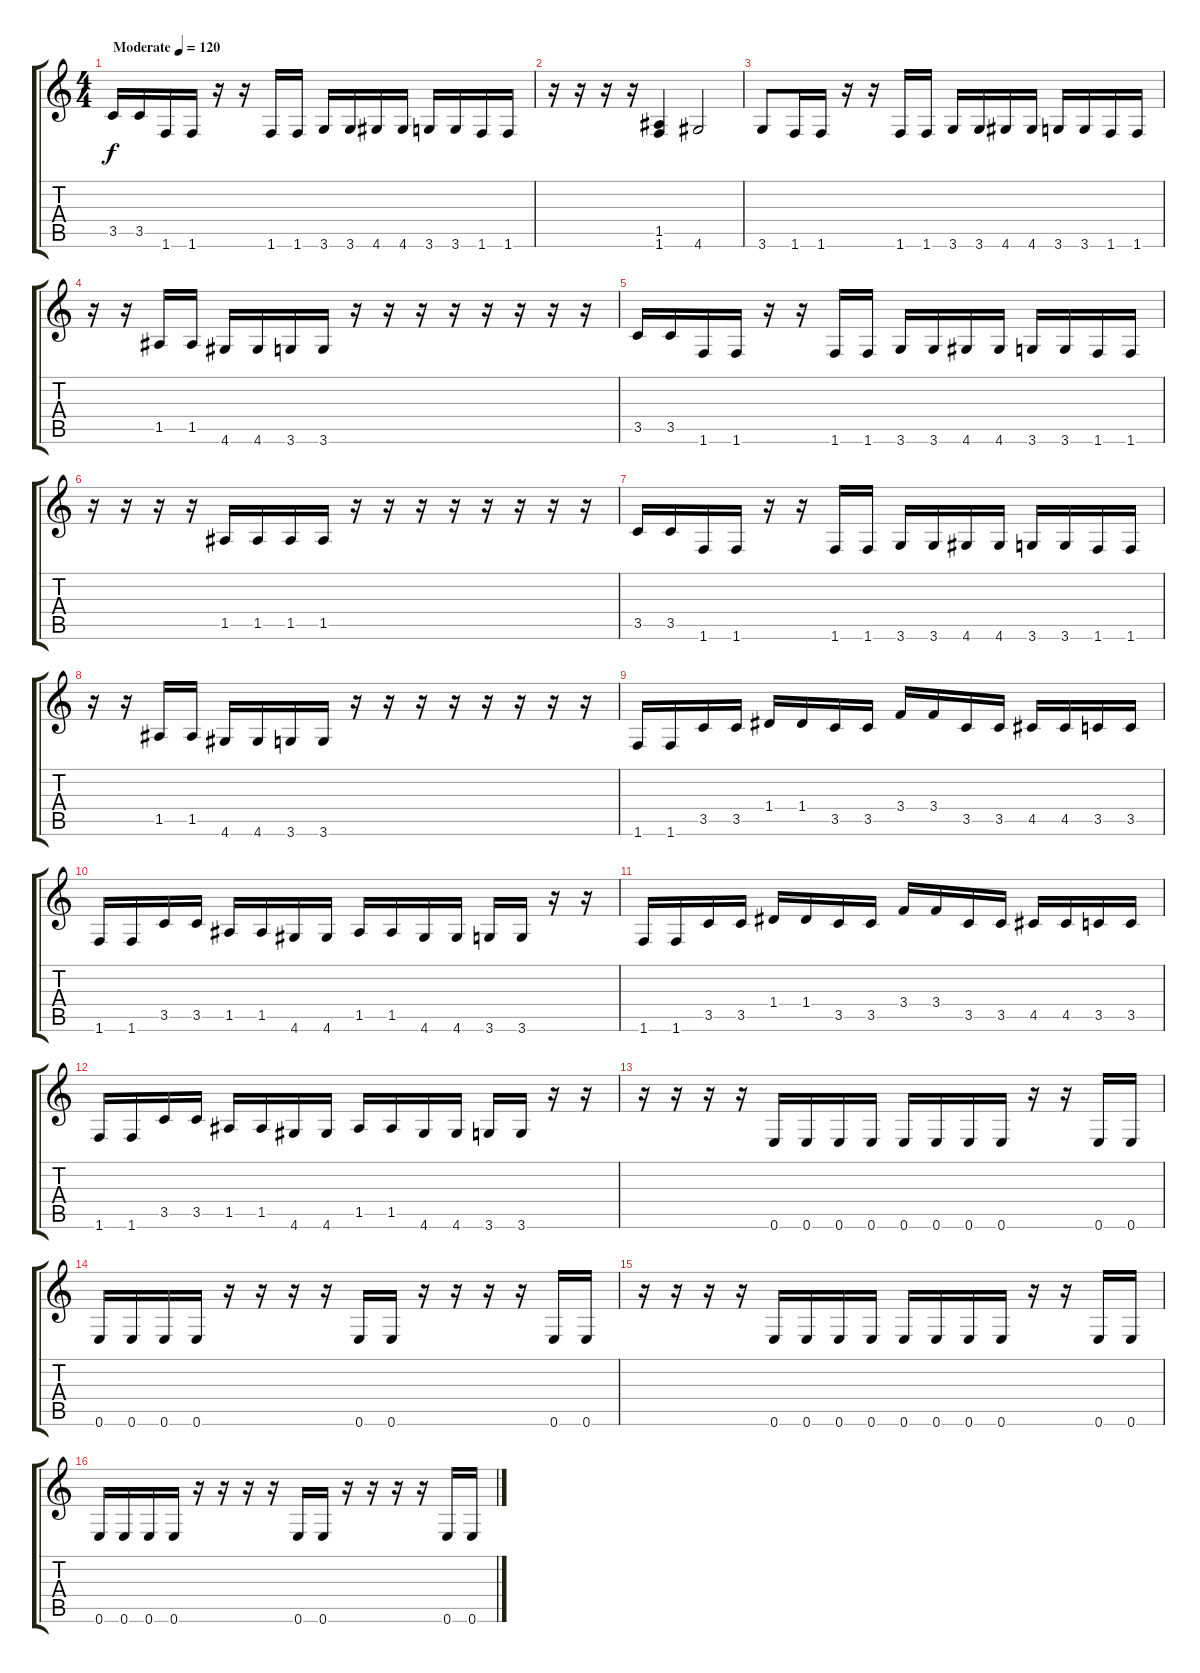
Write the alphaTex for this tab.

\track "" {instrument distortionguitar}
\staff {score tabs}
\tuning (E4 B3 G3 D3 A2 E2) {hide}
\ts (4 4)
\tempo (120 "Moderate")
\clef g2
\ks c
3.5.16{dy f instrument distortionguitar} 3.5.16 1.6.16 1.6.16 r.16 r.16 1.6.16 1.6.16 3.6.16 3.6.16 4.6.16 4.6.16 3.6.16 3.6.16 1.6.16 1.6.16 |
r.16 r.16 r.16 r.16 (1.5 1.6).4 4.6.2 |
3.6.8 1.6.16 1.6.16 r.16 r.16 1.6.16 1.6.16 3.6.16 3.6.16 4.6.16 4.6.16 3.6.16 3.6.16 1.6.16 1.6.16 |
r.16 r.16 1.5.16 1.5.16 4.6.16 4.6.16 3.6.16 3.6.16 r.16 r.16 r.16 r.16 r.16 r.16 r.16 r.16 |
3.5.16 3.5.16 1.6.16 1.6.16 r.16 r.16 1.6.16 1.6.16 3.6.16 3.6.16 4.6.16 4.6.16 3.6.16 3.6.16 1.6.16 1.6.16 |
r.16 r.16 r.16 r.16 1.5.16 1.5.16 1.5.16 1.5.16 r.16 r.16 r.16 r.16 r.16 r.16 r.16 r.16 |
3.5.16 3.5.16 1.6.16 1.6.16 r.16 r.16 1.6.16 1.6.16 3.6.16 3.6.16 4.6.16 4.6.16 3.6.16 3.6.16 1.6.16 1.6.16 |
r.16 r.16 1.5.16 1.5.16 4.6.16 4.6.16 3.6.16 3.6.16 r.16 r.16 r.16 r.16 r.16 r.16 r.16 r.16 |
1.6.16 1.6.16 3.5.16 3.5.16 1.4.16 1.4.16 3.5.16 3.5.16 3.4.16 3.4.16 3.5.16 3.5.16 4.5.16 4.5.16 3.5.16 3.5.16 |
1.6.16 1.6.16 3.5.16 3.5.16 1.5.16 1.5.16 4.6.16 4.6.16 1.5.16 1.5.16 4.6.16 4.6.16 3.6.16 3.6.16 r.16 r.16 |
1.6.16 1.6.16 3.5.16 3.5.16 1.4.16 1.4.16 3.5.16 3.5.16 3.4.16 3.4.16 3.5.16 3.5.16 4.5.16 4.5.16 3.5.16 3.5.16 |
1.6.16 1.6.16 3.5.16 3.5.16 1.5.16 1.5.16 4.6.16 4.6.16 1.5.16 1.5.16 4.6.16 4.6.16 3.6.16 3.6.16 r.16 r.16 |
r.16 r.16 r.16 r.16 0.6.16 0.6.16 0.6.16 0.6.16 0.6.16 0.6.16 0.6.16 0.6.16 r.16 r.16 0.6.16 0.6.16 |
0.6.16 0.6.16 0.6.16 0.6.16 r.16 r.16 r.16 r.16 0.6.16 0.6.16 r.16 r.16 r.16 r.16 0.6.16 0.6.16 |
r.16 r.16 r.16 r.16 0.6.16 0.6.16 0.6.16 0.6.16 0.6.16 0.6.16 0.6.16 0.6.16 r.16 r.16 0.6.16 0.6.16 |
0.6.16 0.6.16 0.6.16 0.6.16 r.16 r.16 r.16 r.16 0.6.16 0.6.16 r.16 r.16 r.16 r.16 0.6.16 0.6.16
